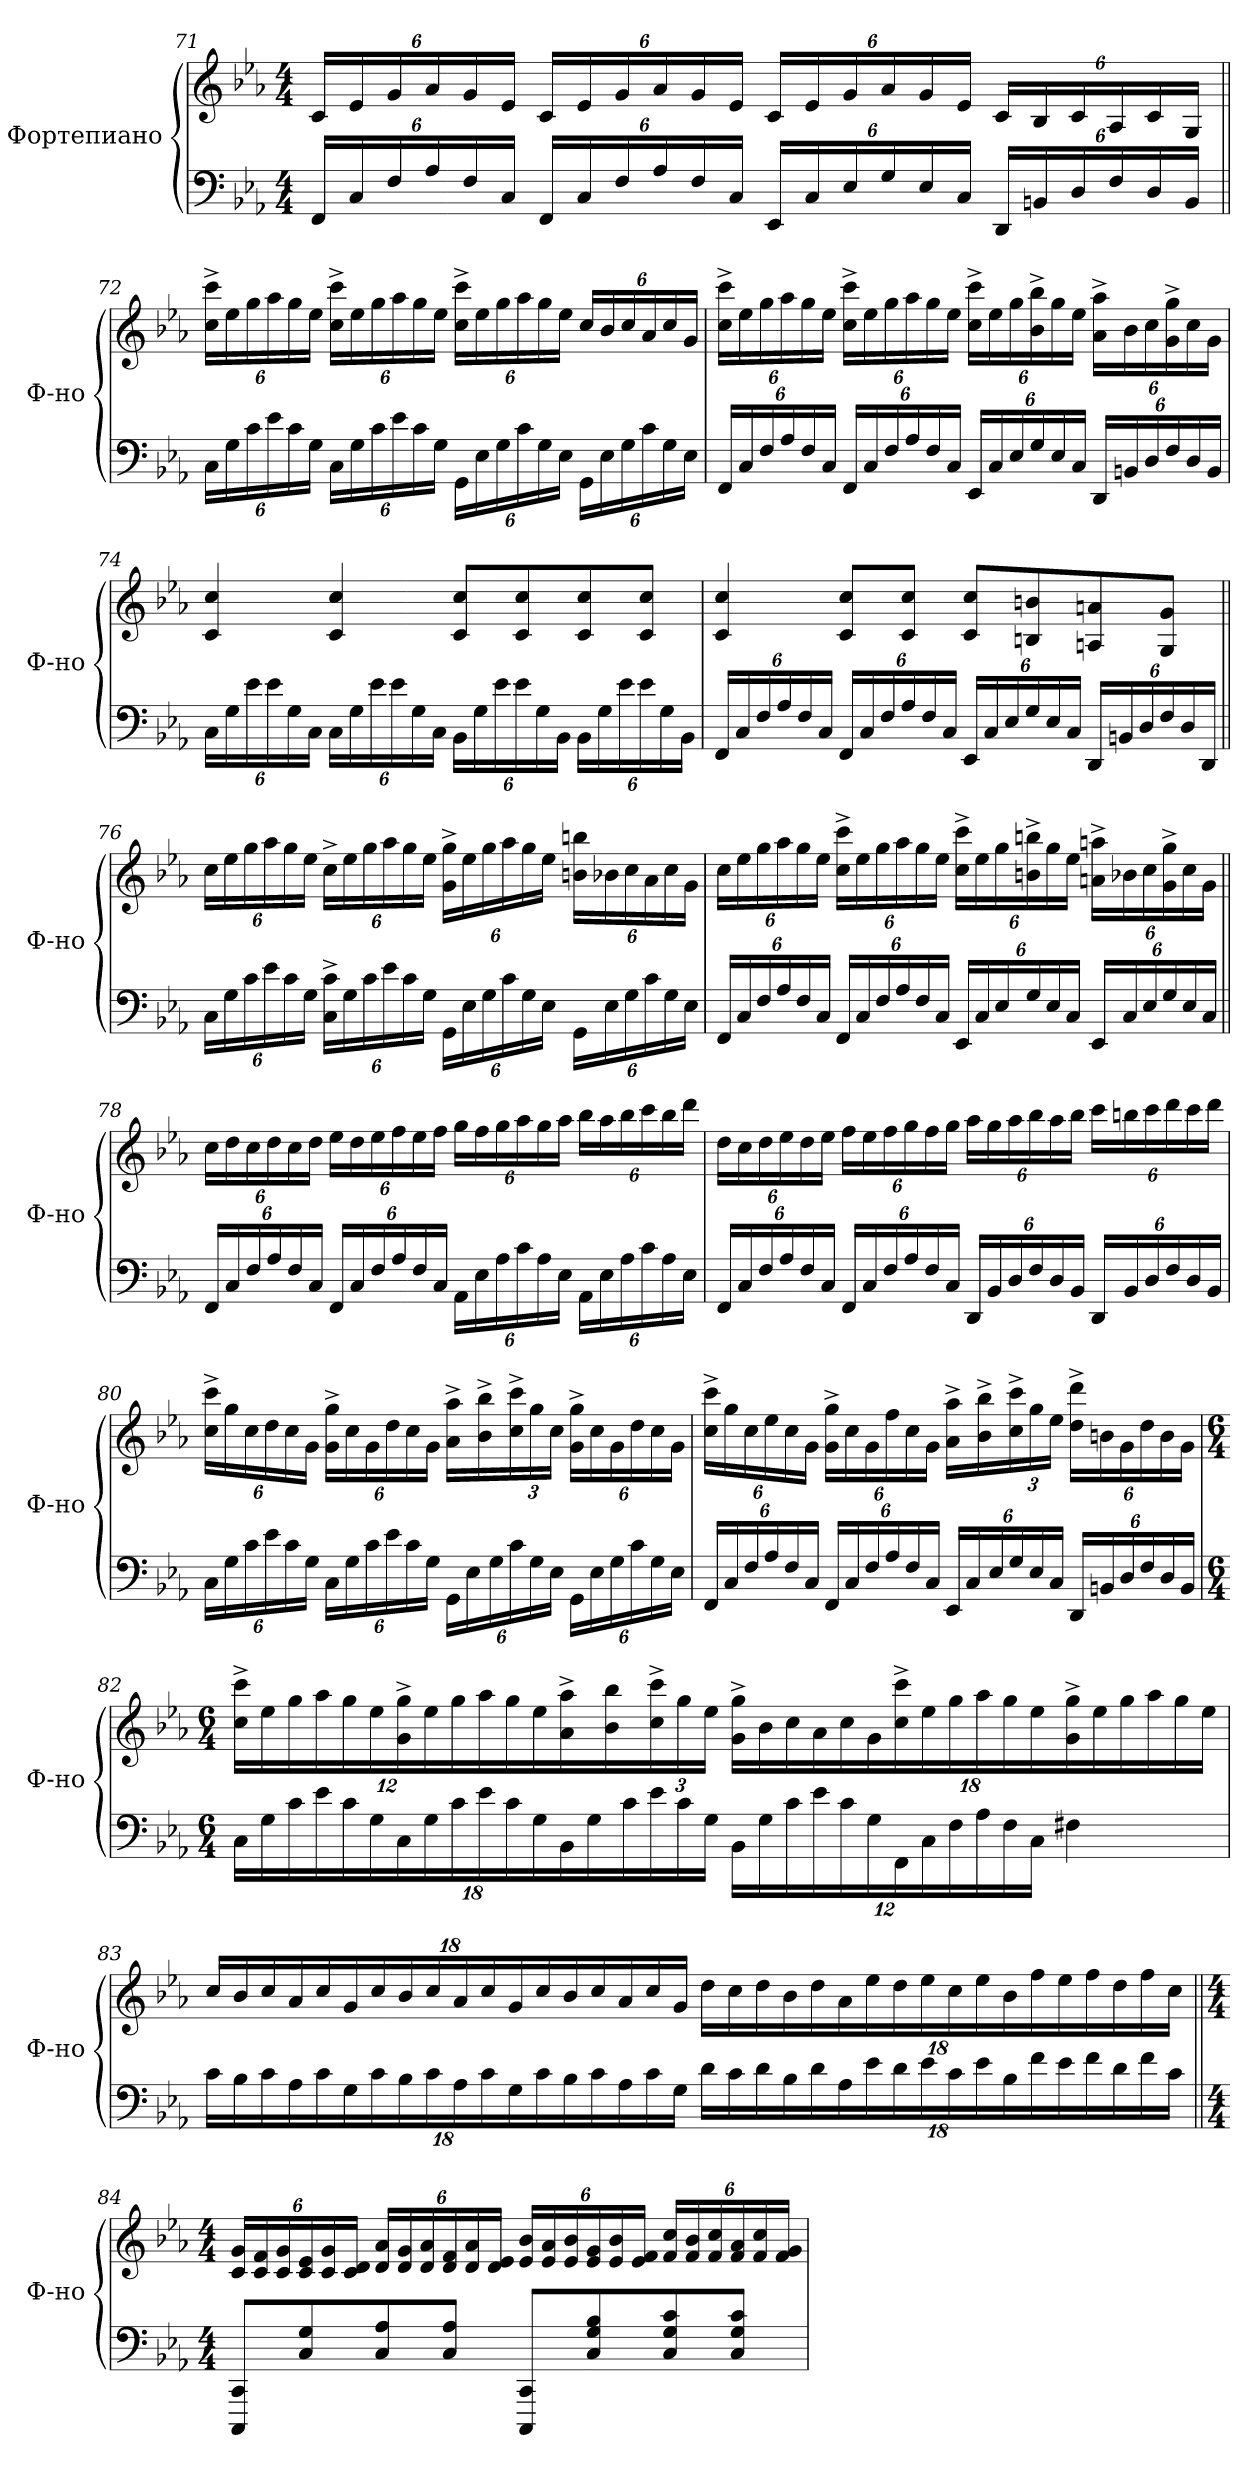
**kern	**kern
*part1	*part1
*staff2	*staff1
*I"Фортепиано	*
*I'Ф-но	*
!!LO:PB:g=z
*clefF4	*clefG2
*k[b-e-a-]	*k[b-e-a-]
*M4/4	*M4/4
*Xbrackettup	*Xbrackettup
=71	=71
24FF/LL	24c/LL
24C/	24e-/
24F/	24g/
24A-/	24a-/
24F/	24g/
24C/JJ	24e-/JJ
24FF/LL	24c/LL
24C/	24e-/
24F/	24g/
24A-/	24a-/
24F/	24g/
24C/JJ	24e-/JJ
24EE-/LL	24c/LL
24C/	24e-/
24E-/	24g/
24G/	24a-/
24E-/	24g/
24C/JJ	24e-/JJ
24DD/LL	24c/LL
24BBn/	24B-/
24D/	24c/
24F/	24A-/
24D/	24c/
24BB/JJ	24G/JJ
!!LO:LB:g=z
=72||	=72||
24C\LL	24cc\^ 24ccc\^LL
24G\	24ee-\
24c\	24gg\
24e-\	24aa-\
24c\	24gg\
24G\JJ	24ee-\JJ
24C\LL	24cc\^ 24ccc\^LL
24G\	24ee-\
24c\	24gg\
24e-\	24aa-\
24c\	24gg\
24G\JJ	24ee-\JJ
24GG\LL	24cc\^ 24ccc\^LL
24E-\	24ee-\
24G\	24gg\
24c\	24aa-\
24G\	24gg\
24E-\JJ	24ee-\JJ
24GG\LL	24cc/LL
24E-\	24b-/
24G\	24cc/
24c\	24a-/
24G\	24cc/
24E-\JJ	24g/JJ
!!LO:LB:g=z
=73	=73
24FF/LL	24cc\^ 24ccc\^LL
24C/	24ee-\
24F/	24gg\
24A-/	24aa-\
24F/	24gg\
24C/JJ	24ee-\JJ
24FF/LL	24cc\^ 24ccc\^LL
24C/	24ee-\
24F/	24gg\
24A-/	24aa-\
24F/	24gg\
24C/JJ	24ee-\JJ
24EE-/LL	24cc\^ 24ccc\^LL
24C/	24ee-\
24E-/	24gg\
24G/	24b-\^ 24bb-\^
24E-/	24gg\
24C/JJ	24ee-\JJ
24DD/LL	24a-\^ 24aa-\^LL
24BBn/	24b-\
24D/	24cc\
24F/	24g\^ 24gg\^
24D/	24cc\
24BB/JJ	24g\JJ
!!LO:LB:g=z
=74	=74
24C\LL	4c/ 4cc/
24G\	.
24e-\	.
24e-\	.
24G\	.
24C\JJ	.
24C\LL	4c/ 4cc/
24G\	.
24e-\	.
24e-\	.
24G\	.
24C\JJ	.
24BB-\LL	8c/ 8cc/L
24G\	.
24e-\	.
24e-\	8c/ 8cc/
24G\	.
24BB-\JJ	.
24BB-\LL	8c/ 8cc/
24G\	.
24e-\	.
24e-\	8c/ 8cc/J
24G\	.
24BB-\JJ	.
!!LO:LB:g=z
=75	=75
24FF/LL	4c/ 4cc/
24C/	.
24F/	.
24A-/	.
24F/	.
24C/JJ	.
24FF/LL	8c/ 8cc/L
24C/	.
24F/	.
24A-/	8c/ 8cc/J
24F/	.
24C/JJ	.
24EE-/LL	8c/ 8cc/L
24C/	.
24E-/	.
24G/	8Bn/ 8bn/
24E-/	.
24C/JJ	.
24DD/LL	8An/ 8an/
24BBn/	.
24D/	.
24F/	8G/ 8g/J
24D/	.
24DD/JJ	.
!!LO:LB:g=z
=76||	=76||
24C\LL	24cc\LL
24G\	24ee-\
24c\	24gg\
24e-\	24aa-\
24c\	24gg\
24G\JJ	24ee-\JJ
24C\^ 24c\^LL	24cc^\LL
24G\	24ee-\
24c\	24gg\
24e-\	24aa-\
24c\	24gg\
24G\JJ	24ee-\JJ
24GG\LL	24g\^ 24gg\^LL
24E-\	24ee-\
24G\	24gg\
24c\	24aa-\
24G\	24gg\
24E-\JJ	24ee-\JJ
24GG\LL	24bn\ 24bbn\LL
24E-\	24b-X\
24G\	24cc\
24c\	24a-\
24G\	24cc\
24E-\JJ	24g\JJ
!!LO:PB:g=z
=77	=77
24FF/LL	24cc\LL
24C/	24ee-\
24F/	24gg\
24A-/	24aa-\
24F/	24gg\
24C/JJ	24ee-\JJ
24FF/LL	24cc\^ 24ccc\^LL
24C/	24ee-\
24F/	24gg\
24A-/	24aa-\
24F/	24gg\
24C/JJ	24ee-\JJ
24EE-/LL	24cc\^ 24ccc\^LL
24C/	24ee-\
24E-/	24gg\
24G/	24bn\^ 24bbn\^
24E-/	24gg\
24C/JJ	24ee-\JJ
24EE-/LL	24an\^ 24aan\^LL
24C/	24b-X\
24E-/	24cc\
24G/	24g\^ 24gg\^
24E-/	24cc\
24C/JJ	24g\JJ
!!LO:LB:g=z
=78||	=78||
24FF/LL	24cc\LL
24C/	24dd\
24F/	24cc\
24A-/	24dd\
24F/	24cc\
24C/JJ	24dd\JJ
24FF/LL	24ee-\LL
24C/	24dd\
24F/	24ee-\
24A-/	24ff\
24F/	24ee-\
24C/JJ	24ff\JJ
24AA-\LL	24gg\LL
24E-\	24ff\
24A-\	24gg\
24c\	24aa-\
24A-\	24gg\
24E-\JJ	24aa-\JJ
24AA-\LL	24bb-\LL
24E-\	24aa-\
24A-\	24bb-\
24c\	24ccc\
24A-\	24bb-\
24E-\JJ	24ddd\JJ
!!LO:LB:g=z
=79	=79
24FF/LL	24dd\LL
24C/	24cc\
24F/	24dd\
24A-/	24ee-\
24F/	24dd\
24C/JJ	24ee-\JJ
24FF/LL	24ff\LL
24C/	24ee-\
24F/	24ff\
24A-/	24gg\
24F/	24ff\
24C/JJ	24gg\JJ
24DD/LL	24aa-\LL
24BB-/	24gg\
24D/	24aa-\
24F/	24bb-\
24D/	24aa-\
24BB-/JJ	24bb-\JJ
24DD/LL	24ccc\LL
24BB-/	24bbn\
24D/	24ccc\
24F/	24ddd\
24D/	24ccc\
24BB-/JJ	24ddd\JJ
!!LO:LB:g=z
=80	=80
24C\LL	24cc\^ 24ccc\^LL
24G\	24gg\
24c\	24cc\
24e-\	24dd\
24c\	24cc\
24G\JJ	24g\JJ
24C\LL	24g\^ 24gg\^LL
24G\	24cc\
24c\	24g\
24e-\	24dd\
24c\	24cc\
24G\JJ	24g\JJ
24GG\LL	16a-\^ 16aa-\^LL
24E-\	.
.	16b-\^ 16bb-\^
24G\	.
24c\	24cc\^ 24ccc\^
24G\	24gg\
24E-\JJ	24cc\JJ
24GG\LL	24g\^ 24gg\^LL
24E-\	24cc\
24G\	24g\
24c\	24dd\
24G\	24cc\
24E-\JJ	24g\JJ
!!LO:LB:g=z
=81	=81
24FF/LL	24cc\^ 24ccc\^LL
24C/	24gg\
24F/	24cc\
24A-/	24ee-\
24F/	24cc\
24C/JJ	24g\JJ
24FF/LL	24g\^ 24gg\^LL
24C/	24cc\
24F/	24g\
24A-/	24ff\
24F/	24cc\
24C/JJ	24g\JJ
24EE-/LL	16a-\^ 16aa-\^LL
24C/	.
.	16b-\^ 16bb-\^
24E-/	.
24G/	24cc\^ 24ccc\^
24E-/	24gg\
24C/JJ	24ee-\JJ
24DD/LL	24dd\^ 24ddd\^LL
24BBn/	24bn\
24D/	24g\
24F/	24dd\
24D/	24b\
24BB/JJ	24g\JJ
!!LO:LB:g=z
=82	=82
*M6/4	*M6/4
24C\LL	24cc\^ 24ccc\^LL
24G\	24ee-\
24c\	24gg\
24e-\	24aa-\
24c\	24gg\
24G\	24ee-\
24C\	24g\^ 24gg\^
24G\	24ee-\
24c\	24gg\
24e-\	24aa-\
24c\	24gg\
24G\	24ee-\
24BB-\	16a-\^ 16aa-\^
24G\	.
.	16b-\ 16bb-\
24c\	.
24e-\	24cc\^ 24ccc\^
24c\	24gg\
24G\JJ	24ee-\JJ
24BB-\LL	24g\^ 24gg\^LL
24G\	24b-\
24c\	24cc\
24e-\	24a-\
24c\	24cc\
24G\	24g\
24FF\	24cc\^ 24ccc\^
24C\	24ee-\
24F\	24gg\
24A-\	24aa-\
24F\	24gg\
24C\JJ	24ee-\
4F#X\	24g\^ 24gg\^
.	24ee-\
.	24gg\
.	24aa-\
.	24gg\
.	24ee-\JJ
!!LO:PB:g=z
=83	=83
24c\LL	24cc/LL
24B-\	24b-/
24c\	24cc/
24A-\	24a-/
24c\	24cc/
24G\	24g/
24c\	24cc/
24B-\	24b-/
24c\	24cc/
24A-\	24a-/
24c\	24cc/
24G\	24g/
24c\	24cc/
24B-\	24b-/
24c\	24cc/
24A-\	24a-/
24c\	24cc/
24G\JJ	24g/JJ
24d\LL	24dd\LL
24c\	24cc\
24d\	24dd\
24B-\	24b-\
24d\	24dd\
24A-\	24a-\
24e-\	24ee-\
24d\	24dd\
24e-\	24ee-\
24c\	24cc\
24e-\	24ee-\
24B-\	24b-\
24f\	24ff\
24e-\	24ee-\
24f\	24ff\
24d\	24dd\
24f\	24ff\
24c\JJ	24cc\JJ
!!LO:LB:g=z
=84||	=84||
*M4/4	*M4/4
8CCC/ 8CC/L	24c/ 24g/LL
.	24c/ 24f/
.	24c/ 24g/
8C/ 8G/	24c/ 24e-/
.	24c/ 24g/
.	24c/ 24d/JJ
8C/ 8A-/	24d/ 24a-/LL
.	24d/ 24g/
.	24d/ 24a-/
8C/ 8A-/J	24d/ 24f/
.	24d/ 24a-/
.	24d/ 24e-/JJ
8CCC/ 8CC/L	24e-/ 24b-/LL
.	24e-/ 24a-/
.	24e-/ 24b-/
8C/ 8G/ 8B-/	24e-/ 24g/
.	24e-/ 24b-/
.	24e-/ 24f/JJ
8C/ 8G/ 8c/	24f/ 24cc/LL
.	24f/ 24b-/
.	24f/ 24cc/
8C/ 8G/ 8c/J	24f/ 24a-/
.	24f/ 24cc/
.	24f/ 24g/JJ
=	=
*-	*-
